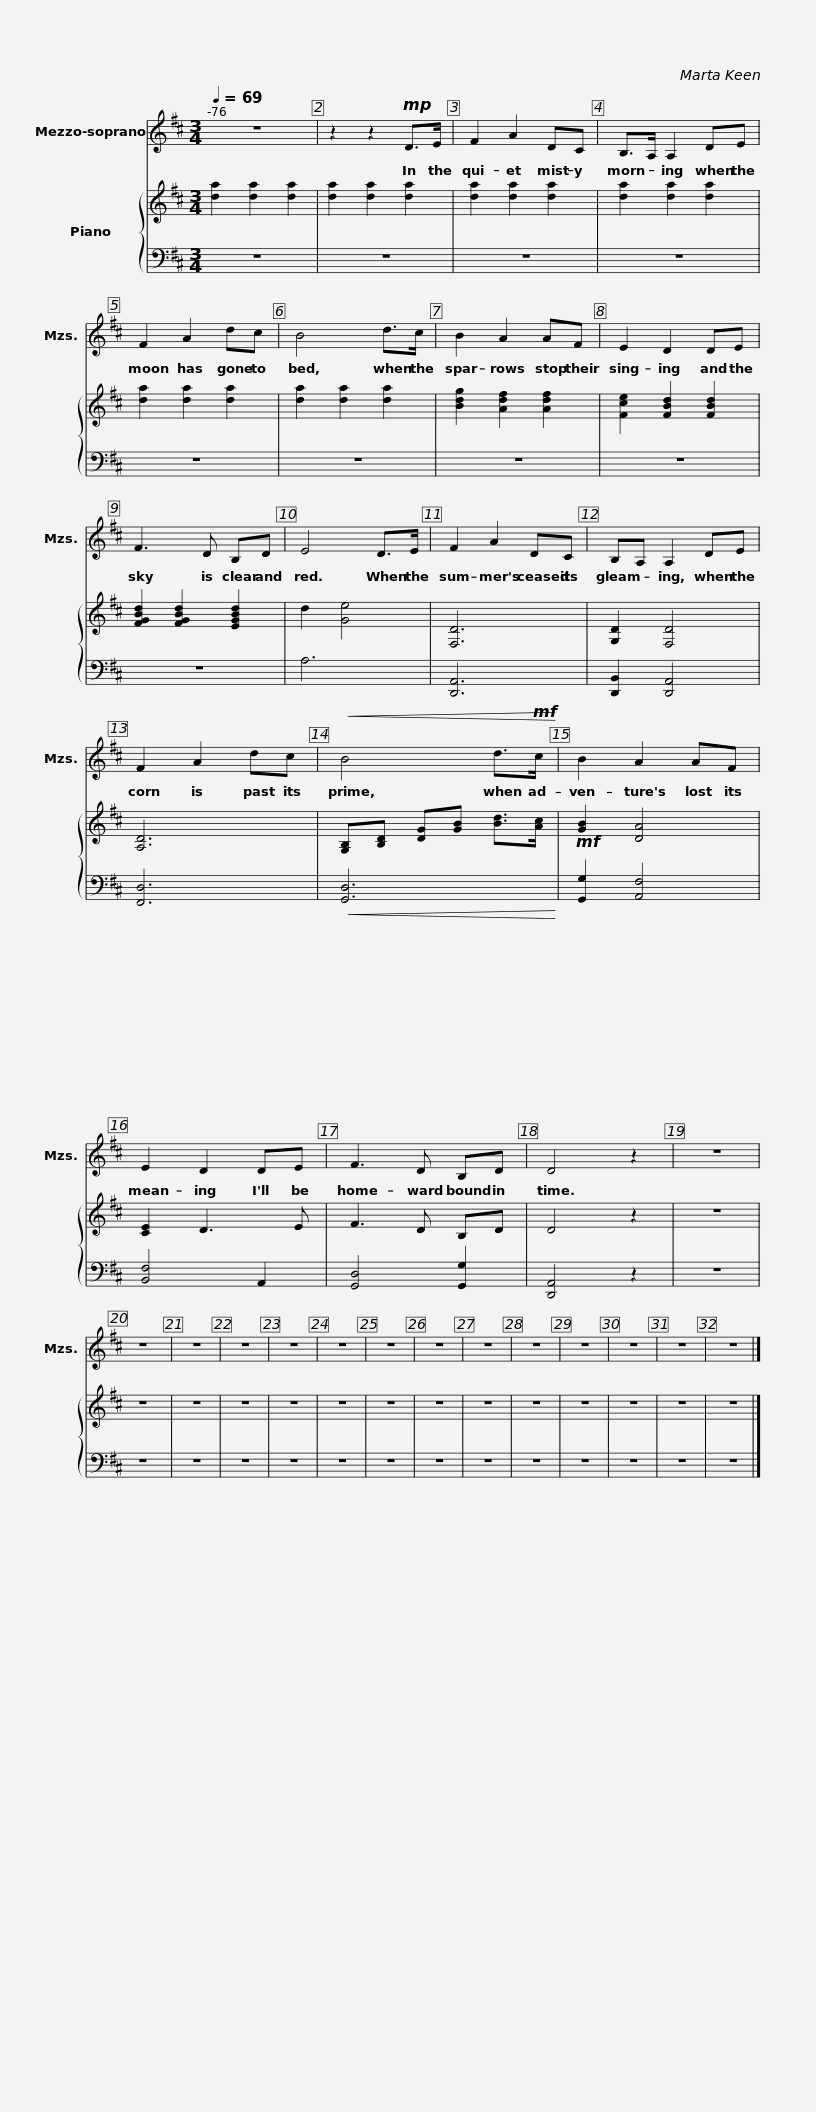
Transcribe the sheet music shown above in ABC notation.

X:1
%%score 1 { 2 | 3 }
L:1/8
Q:1/4=69
M:3/4
I:linebreak $
K:D
V:1 treble
V:2 treble
V:3 bass
V:1
 z6 | z2 z2!mp! D>E | F2 A2 DC | B,>A, A,2 DE | F2 A2 dc |$ %5
 B4 d>c | B2 A2 AF | E2 D2 DE | F3 D B,D | E4 D>E |$ %10
 F2 A2 DC | B,A, A,2 DE | F2 A2 dc |!<(! B4 d>!mf!c!<)! |$ B2 A2 AF | %15
 E2 D2 DE | F3 D B,D | D4 z2 | z6 | z6 | %20
 z6 | z6 | z6 | z6 | z6 | %25
 z6 | z6 | z6 | z6 | z6 | %30
 z6 | z6 |] %32
V:2
 [da]2 [da]2 [da]2 | [da]2 [da]2 [da]2 | [da]2 [da]2 [da]2 | [da]2 [da]2 [da]2 | [da]2 [da]2 [da]2 |$ %5
 [da]2 [da]2 [da]2 | [Bdg]2 [Adf]2 [Adf]2 | [Fce]2 [FBd]2 [FBd]2 | [FGBd]2 [FGBd]2 [EGBd]2 | d2 [Ge]4 |$ %10
 [F,D]6 | [G,D]2 [F,D]4 | [A,D]6 | [G,B,][B,D] [DG][GB] [Bd]>[Ac] |$!mf! [GB]2 [DA]4 | %15
 [CE]2 D3 E | F3 D B,D | D4 z2 | z6 | z6 | %20
 z6 | z6 | z6 | z6 | z6 | %25
 z6 | z6 | z6 | z6 | z6 | %30
 z6 | z6 |] %32
V:3
 z6 | z6 | z6 | z6 | z6 |$ %5
 z6 | z6 | z6 | z6 | A,6 |$ %10
 [D,,A,,]6 | [D,,B,,]2 [D,,A,,]4 | [F,,D,]6 |!<(! [G,,D,]6!<)! |$ [G,,G,]2 [A,,F,]4 | %15
 [B,,F,]4 A,,2 | [G,,D,]4 [G,,G,]2 | [D,,A,,]4 z2 | z6 | z6 | %20
 z6 | z6 | z6 | z6 | z6 | %25
 z6 | z6 | z6 | z6 | z6 | %30
 z6 | z6 |] %32
